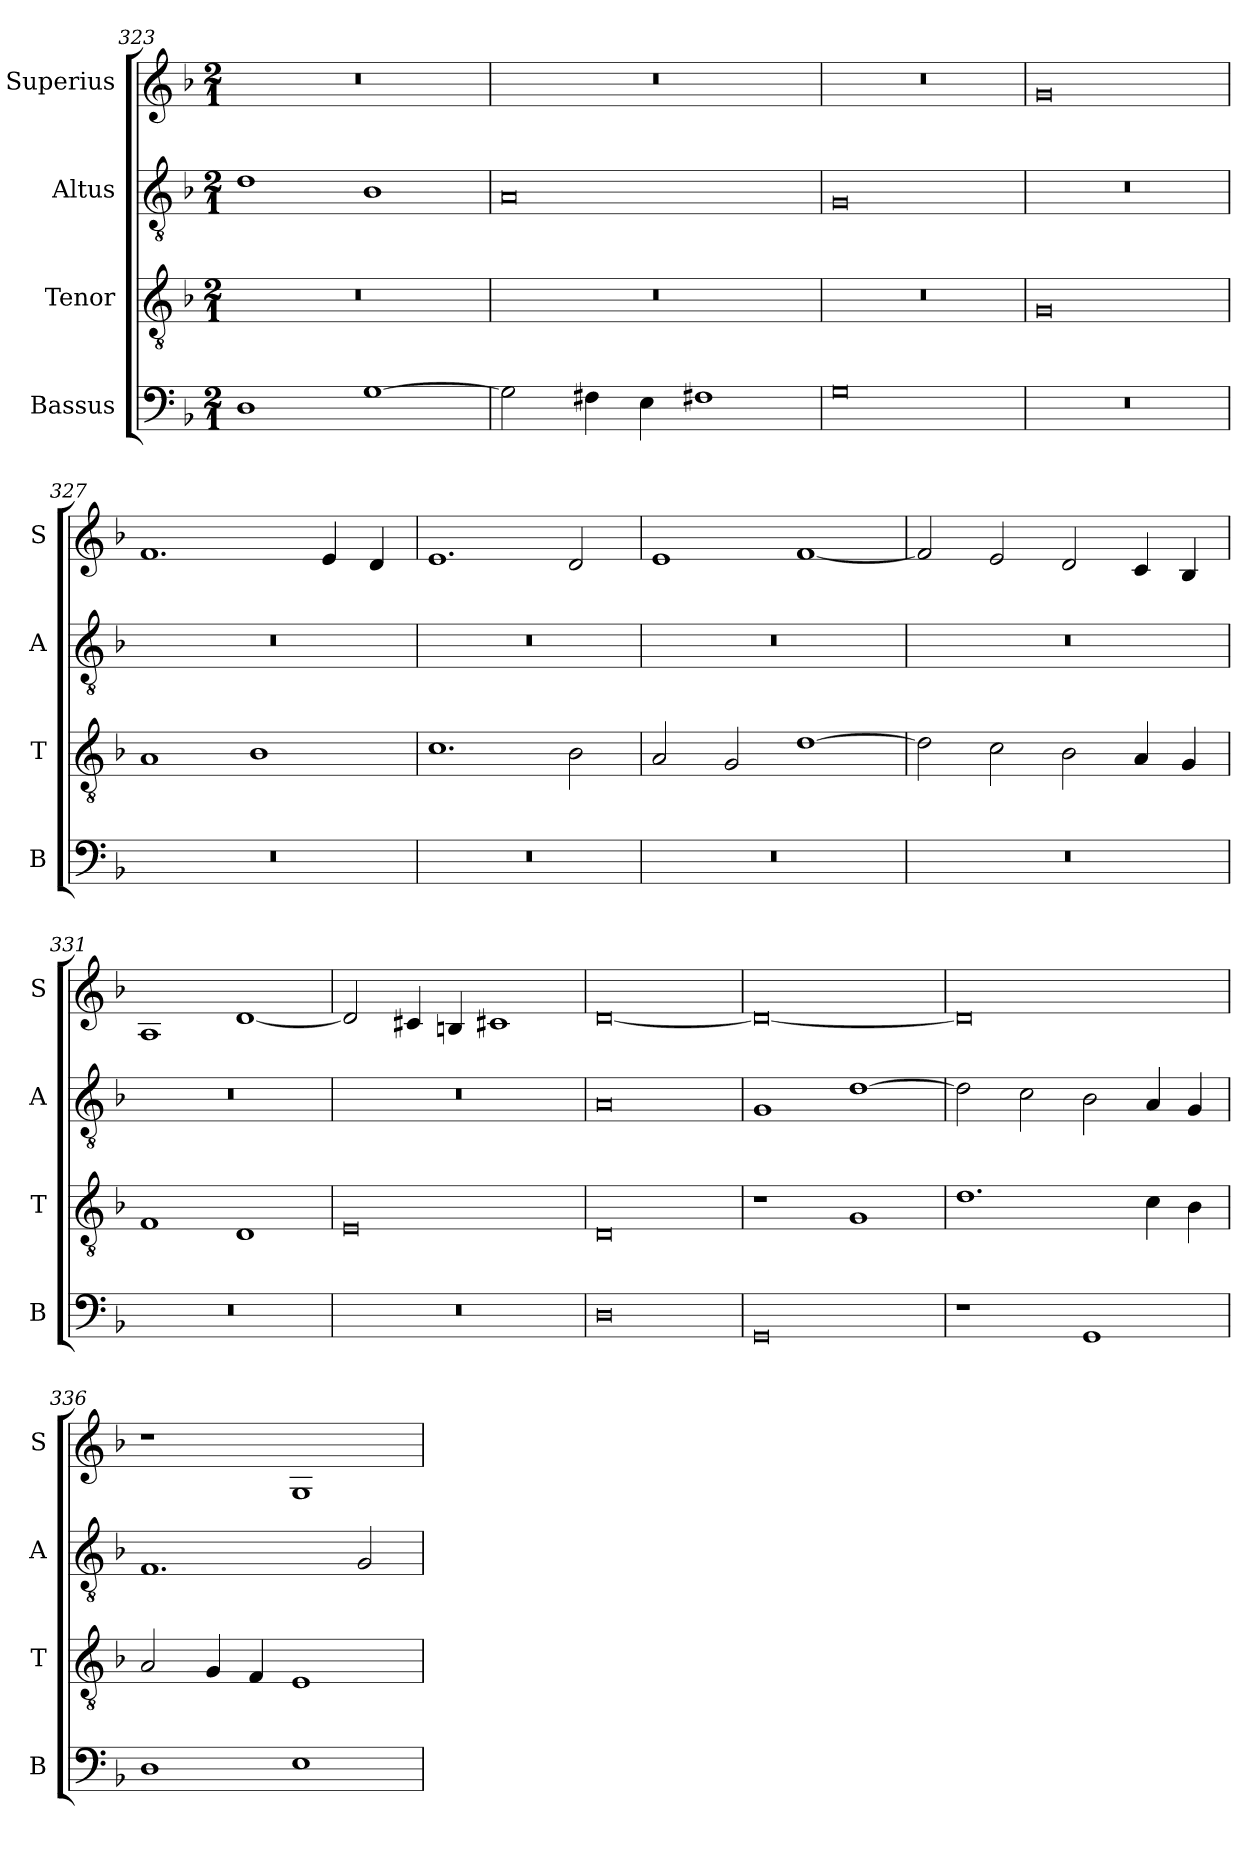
**kern	**kern	**kern	**kern
*part4	*part3	*part2	*part1
*staff4	*staff3	*staff2	*staff1
*I"Bassus	*I"Tenor	*I"Altus	*I"Superius
*I'B	*I'T	*I'A	*I'S
*clefF4	*clefGv2	*clefGv2	*clefG2
*k[b-]	*k[b-]	*k[b-]	*k[b-]
*M2/1	*M2/1	*M2/1	*M2/1
=323	=323	=323	=323
1D	0r	1d	0r
[1G	.	1B-	.
=324	=324	=324	=324
2G\]	0r	0A	0r
4F#X\	.	.	.
4E\	.	.	.
1F#X	.	.	.
=325	=325	=325	=325
0G	0r	0G	0r
=326	=326	=326	=326
0r	0G	0r	0g
=327	=327	=327	=327
0r	1A	0r	1.f
.	1B-	.	.
.	.	.	4e/
.	.	.	4d/
=328	=328	=328	=328
0r	1.c	0r	1.e
.	2B-\	.	2d/
=329	=329	=329	=329
0r	2A/	0r	1e
.	2G/	.	.
.	[1d	.	[1f
=330	=330	=330	=330
0r	2d\]	0r	2f/]
.	2c\	.	2e/
.	2B-\	.	2d/
.	4A/	.	4c/
.	4G/	.	4B-/
=331	=331	=331	=331
0r	1F	0r	1A
.	1D	.	[1d
=332	=332	=332	=332
0r	0E	0r	2d/]
.	.	.	4c#X/
.	.	.	4Bn/
.	.	.	1c#X
=333	=333	=333	=333
0D	0D	0A	[0d
=334	=334	=334	=334
0GG	1r	1G	0d_
.	1G	[1d	.
=335	=335	=335	=335
1r	1.d	2d\]	0d]
.	.	2c\	.
1GG	.	2B-\	.
.	4c\	4A/	.
.	4B-\	4G/	.
=336	=336	=336	=336
1D	2A/	1.F	1r
.	4G/	.	.
.	4F/	.	.
1E	1E	.	1G
.	.	2G/	.
=	=	=	=
*-	*-	*-	*-
